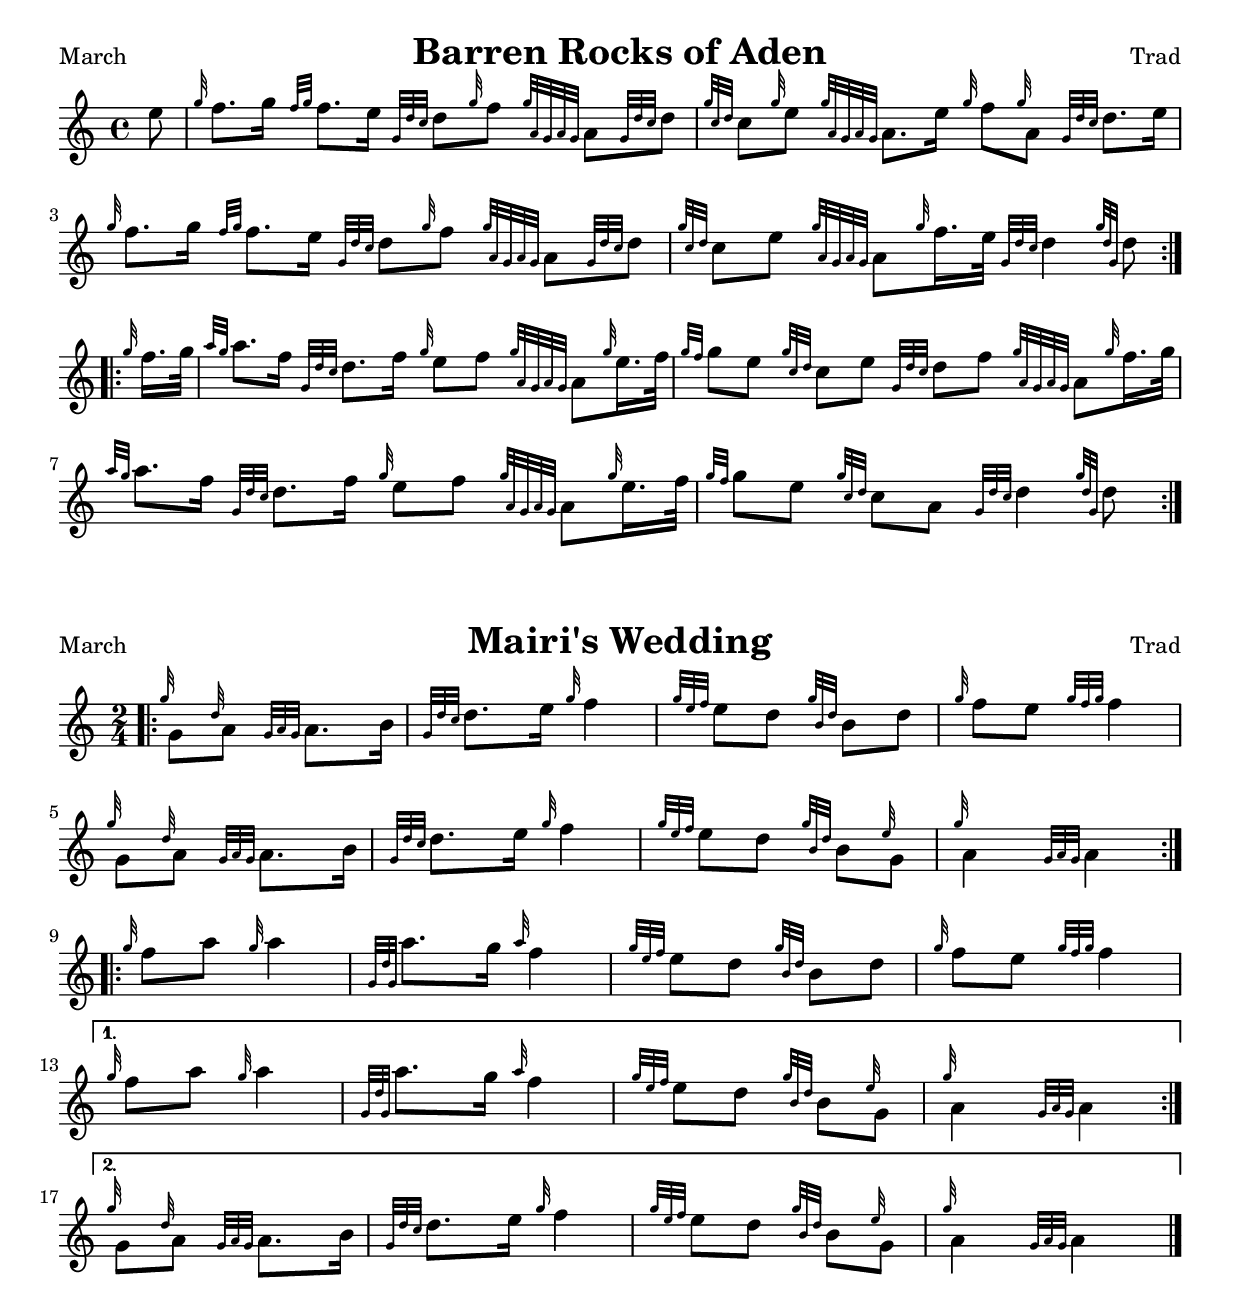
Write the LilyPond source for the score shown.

\include "bagpipe.ly"

\book {
	\paper {
		indent = 0\mm
		scoreTitleMarkup = \markup {
			\fill-line {
				\fromproperty #'header:meter
				 \fontsize #4 \bold \fromproperty #'header:piece
				\fromproperty #'header:composer
			}
		}
	}
	\bookpart {
		\score {
			{
				\hideKeySignature
				%Part 1

				\repeat volta 2 {
					\partial8 e8 |
					\grg f8. g16 \hdblf f8. e16|
					\thrwd d8 \grg f \gbirl a [\thrwd d]|
					\dblc c \grg e \gbirl a8. e16 |
					\grg f8 \grg a \thrwd d8. e16|
					\break
					\grg f8. g16 \hdblf f8. e16|
					\thrwd d8 \grg f \gbirl a [\thrwd d]|
					\dblc c e \gbirl a8 \grg f16. e32| \thrwd d4 \slurd d8
				}
				\break

				%Part 2

				\repeat volta 2 {
					\partial8 \grg f16. g32|
					\dblA A8. f16 \thrwd d8. f16|
					\grg e8 f \gbirl a \grg e16. f32|
					\dblg g8 e \dblc c e|
					\thrwd d f \gbirl a \grg f16. g32|
					\break
					\dblA A8. f16 \thrwd d8. f16|
					\grg e8 f \gbirl a \grg e16. f32|
					\dblg g8 e \dblc c a|
					\thrwd d4 \slurd d8
				}
			}
			\header {
				piece = "Barren Rocks of Aden"
				composer = " Trad"
				meter = "March"
			}
		}
		\score {
			{
    
    \time 2/4
    \quarterBeaming
    \hideKeySignature

    % Part 1

    \repeat volta 2 {\bar ".|:"
    \grg G8 \grd a \wbirl a8. b16|
    \thrwd d8. e16 \grg f4|
    \dble e8 d \dblb b d |
    \grg f e \dblf f4| \break

    \grg G8 \grd a \wbirl a8. b16|
    \thrwd d8. e16 \grg f4|
    \dble e8 d \dblb b \gre G|
    \grg a4 \wbirl a4|
    }
   \break

    
    % Part 2

    \repeat volta 2 {
    \grg f8 A \grg A4|
    \grip A8. g16 \grA f4|
    \dble e8 d \dblb b d| 
    \grg f e \dblf f4|
     \break}
  
 \alternative{
 {
 \grg f8 A \grg A4|
    \grip A8. g16 \grA f4|
    \dble e8 d \dblb b \gre G|
    \grg a4 \wbirl a4| \break}
  
    {
    \grg G8 \grd a \wbirl a8. b16|
    \thrwd d8. e16 \grg f4|
    \dble e8 d \dblb b \gre G|
    \grg a4 \wbirl a4| \bar "|."
    }}
  }

			\header {
				piece = "Mairi's Wedding"
				composer = "Trad"
				meter = "March" 
			}
		}
	}
}
